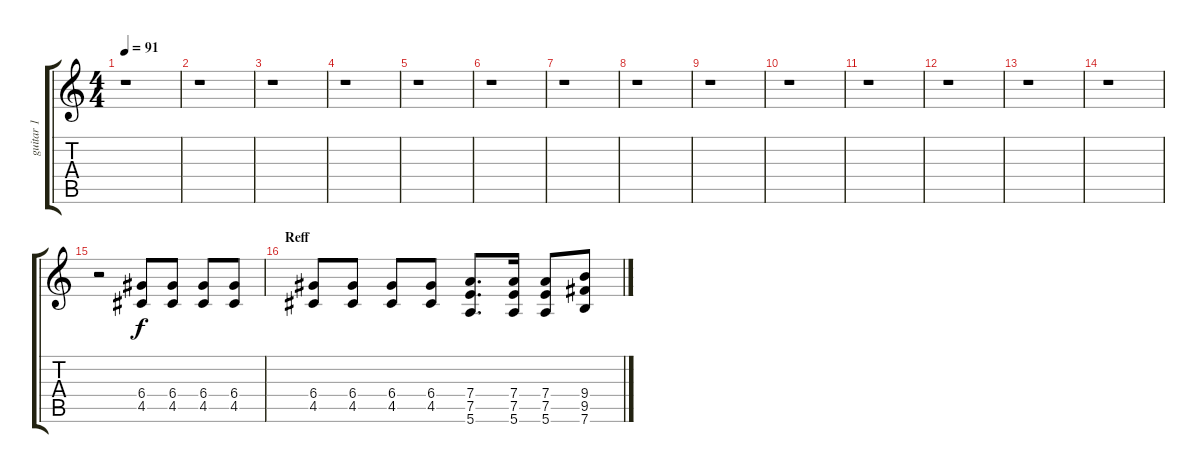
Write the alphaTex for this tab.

\track ("guitar 1" "guitar 1") {instrument distortionguitar}
\staff {score tabs}
\tuning (E4 B3 G3 D3 A2 E2) {hide}
\ts (4 4)
\tempo 91
\clef g2
\ks c
r.1{dy f} |
r.1 |
r.1 |
r.1 |
r.1 |
r.1 |
r.1 |
r.1 |
r.1 |
r.1 |
r.1 |
r.1 |
r.1 |
r.1 |
r.2 (6.4 4.5).8 (6.4 4.5).8 (6.4 4.5).8 (6.4 4.5).8 |
\section ("" "Reff")
(6.4 4.5).8 (6.4 4.5).8 (6.4 4.5).8 (6.4 4.5).8 (7.4 7.5 5.6).8{d} (7.4 7.5 5.6).16 (7.4 7.5 5.6).8 (9.4 9.5 7.6).8
